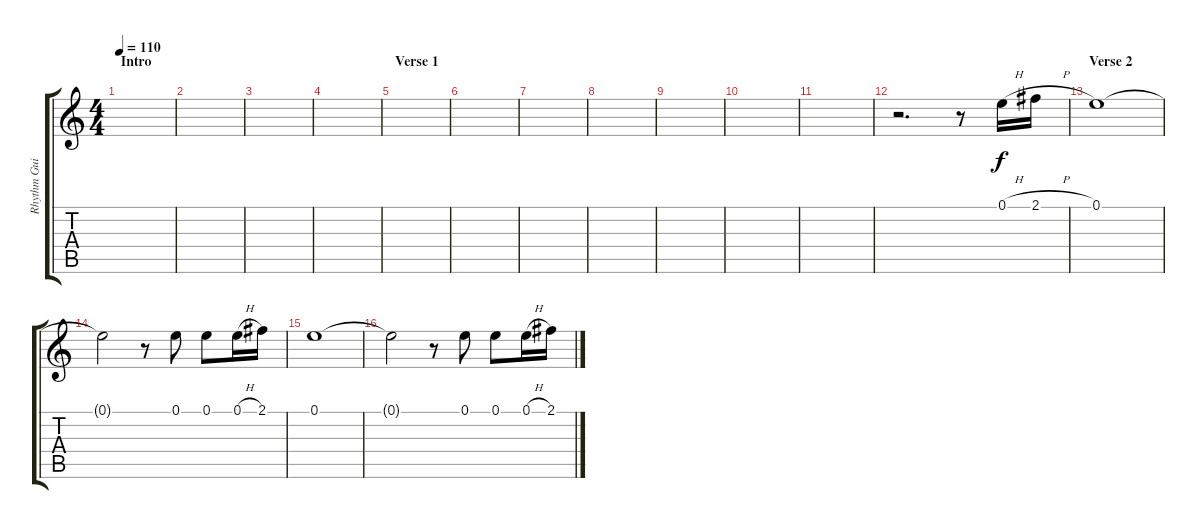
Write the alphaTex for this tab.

\track ("Rhythm Guitar" "Rhythm Gui") {instrument distortionguitar}
\staff {score tabs}
\tuning (E4 B3 G3 D3 A2 E2) {hide}
\ts (4 4)
\section ("" "Intro")
\tempo 110
\clef g2
\ks c
|
|
|
|
\section ("" "Verse 1")
|
|
|
|
|
|
|
r.2{d} r.8 0.1{h}.16 2.1{h}.16 |
\section ("" "Verse 2")
0.1.1 |
0.1{t}.2 r.8 0.1.8 0.1.8 0.1{h}.16 2.1.16 |
0.1.1 |
0.1{t}.2 r.8 0.1.8 0.1.8 0.1{h}.16 2.1.16
